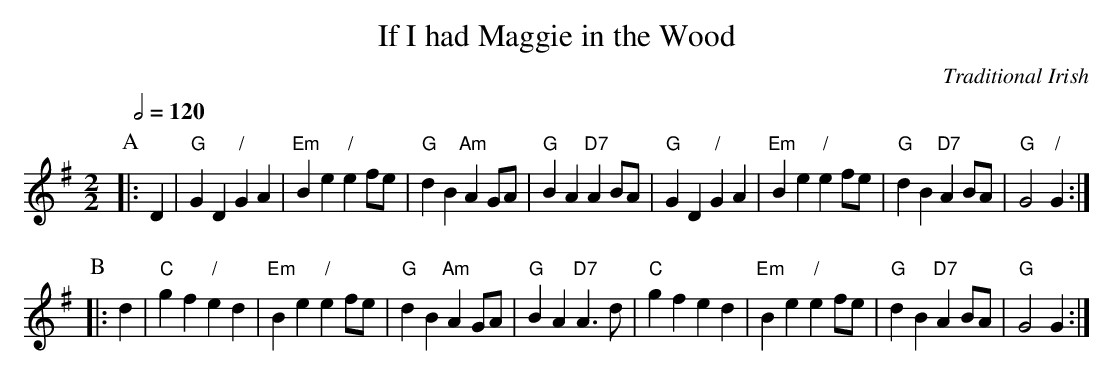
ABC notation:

X:1
T:If I had Maggie in the Wood
C:Traditional Irish
Q:1/2=120
M:2/2
L:1/4
K:G
P:A
|:D | "G"GD "/"GA | "Em"Be "/"ef/e/ | "G"dB "Am"AG/A/ | "G"BA "D7"AB/A/ |\
"G"GD "/"GA | "Em"Be "/"ef/e/ | "G"dB "D7"AB/A/ | "G"G2 "/"G :|
P:B
|:d | "C"gf "/"ed | "Em"Be "/"ef/e/ | "G"dB "Am"AG/A/ | "G"BA "D7"A3/d/ |\
"C"gf ed | "Em"Be "/"ef/e/ | "G"dB "D7"AB/A/ | "G"G2 G :|
